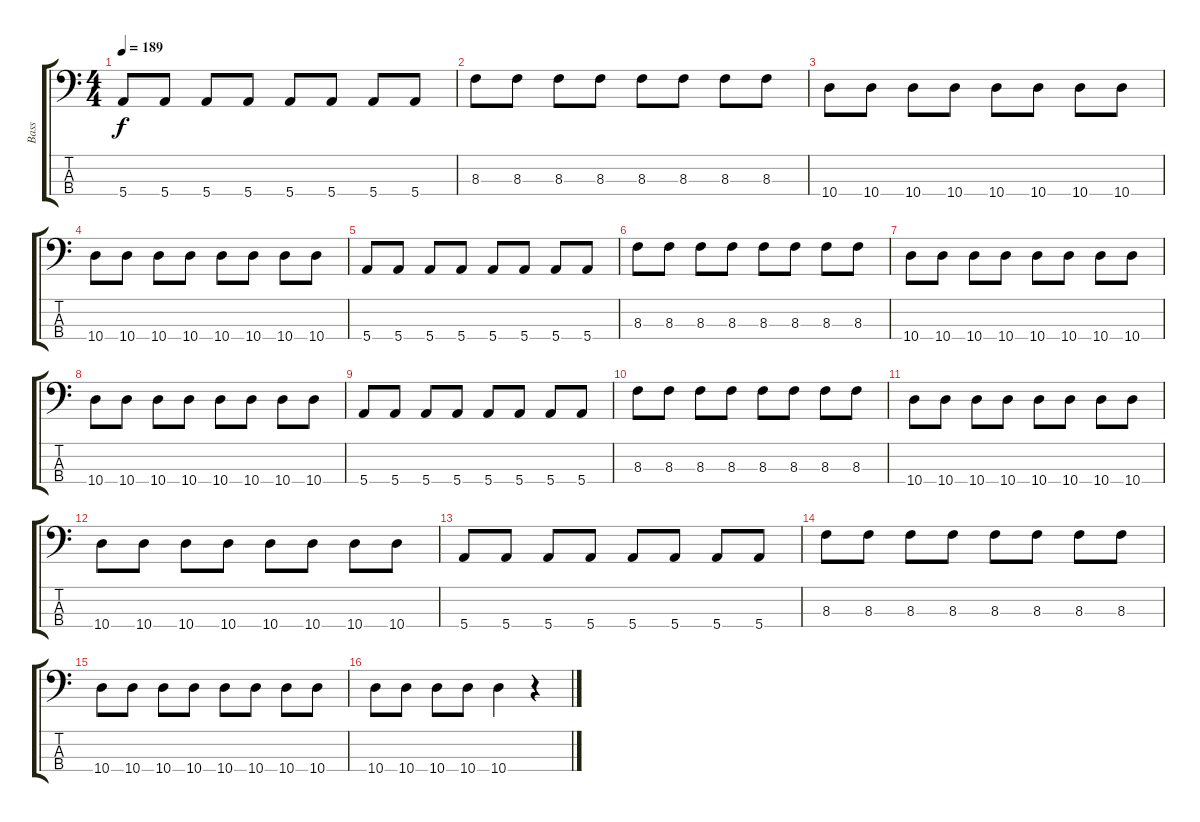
\track ("Bass" "Bass") {instrument electricbasspick}
\staff {score tabs}
\tuning (G2 D2 A1 E1) {hide}
\ts (4 4)
\tempo 189
\clef f4
\ks c
5.4.8{dy f} 5.4.8 5.4.8 5.4.8 5.4.8 5.4.8 5.4.8 5.4.8 |
8.3.8 8.3.8 8.3.8 8.3.8 8.3.8 8.3.8 8.3.8 8.3.8 |
10.4.8 10.4.8 10.4.8 10.4.8 10.4.8 10.4.8 10.4.8 10.4.8 |
10.4.8 10.4.8 10.4.8 10.4.8 10.4.8 10.4.8 10.4.8 10.4.8 |
5.4.8 5.4.8 5.4.8 5.4.8 5.4.8 5.4.8 5.4.8 5.4.8 |
8.3.8 8.3.8 8.3.8 8.3.8 8.3.8 8.3.8 8.3.8 8.3.8 |
10.4.8 10.4.8 10.4.8 10.4.8 10.4.8 10.4.8 10.4.8 10.4.8 |
10.4.8 10.4.8 10.4.8 10.4.8 10.4.8 10.4.8 10.4.8 10.4.8 |
5.4.8 5.4.8 5.4.8 5.4.8 5.4.8 5.4.8 5.4.8 5.4.8 |
8.3.8 8.3.8 8.3.8 8.3.8 8.3.8 8.3.8 8.3.8 8.3.8 |
10.4.8 10.4.8 10.4.8 10.4.8 10.4.8 10.4.8 10.4.8 10.4.8 |
10.4.8 10.4.8 10.4.8 10.4.8 10.4.8 10.4.8 10.4.8 10.4.8 |
5.4.8 5.4.8 5.4.8 5.4.8 5.4.8 5.4.8 5.4.8 5.4.8 |
8.3.8 8.3.8 8.3.8 8.3.8 8.3.8 8.3.8 8.3.8 8.3.8 |
10.4.8 10.4.8 10.4.8 10.4.8 10.4.8 10.4.8 10.4.8 10.4.8 |
10.4.8 10.4.8 10.4.8 10.4.8 10.4.4 r.4
